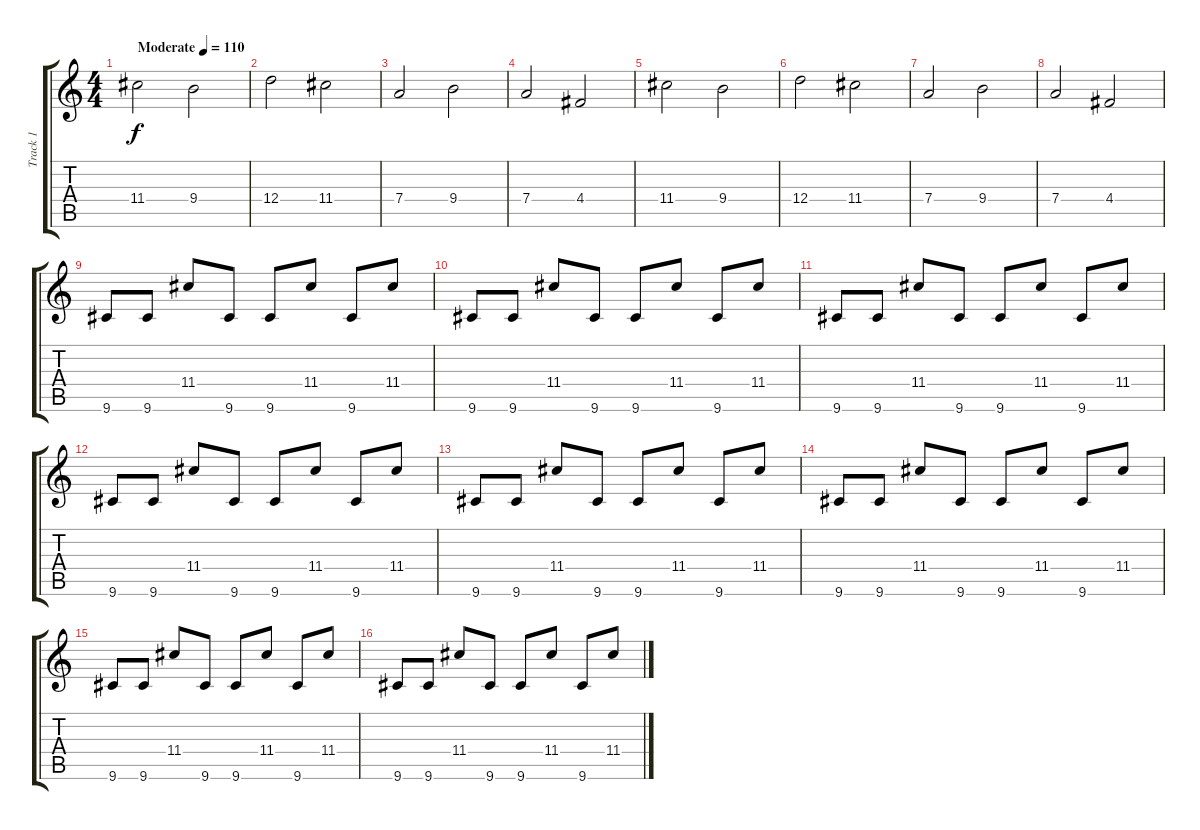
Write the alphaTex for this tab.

\track ("Track 1" "Track 1") {instrument distortionguitar}
\staff {score tabs}
\tuning (E4 B3 G3 D3 A2 E2) {hide}
\ts (4 4)
\tempo (110 "Moderate")
\clef g2
\ks c
11.4.2{dy f instrument distortionguitar} 9.4.2 |
12.4.2 11.4.2 |
7.4.2 9.4.2 |
7.4.2 4.4.2 |
11.4.2 9.4.2 |
12.4.2 11.4.2 |
7.4.2 9.4.2 |
7.4.2 4.4.2 |
9.6.8 9.6.8 11.4.8 9.6.8 9.6.8 11.4.8 9.6.8 11.4.8 |
9.6.8 9.6.8 11.4.8 9.6.8 9.6.8 11.4.8 9.6.8 11.4.8 |
9.6.8 9.6.8 11.4.8 9.6.8 9.6.8 11.4.8 9.6.8 11.4.8 |
9.6.8 9.6.8 11.4.8 9.6.8 9.6.8 11.4.8 9.6.8 11.4.8 |
9.6.8 9.6.8 11.4.8 9.6.8 9.6.8 11.4.8 9.6.8 11.4.8 |
9.6.8 9.6.8 11.4.8 9.6.8 9.6.8 11.4.8 9.6.8 11.4.8 |
9.6.8 9.6.8 11.4.8 9.6.8 9.6.8 11.4.8 9.6.8 11.4.8 |
9.6.8 9.6.8 11.4.8 9.6.8 9.6.8 11.4.8 9.6.8 11.4.8
